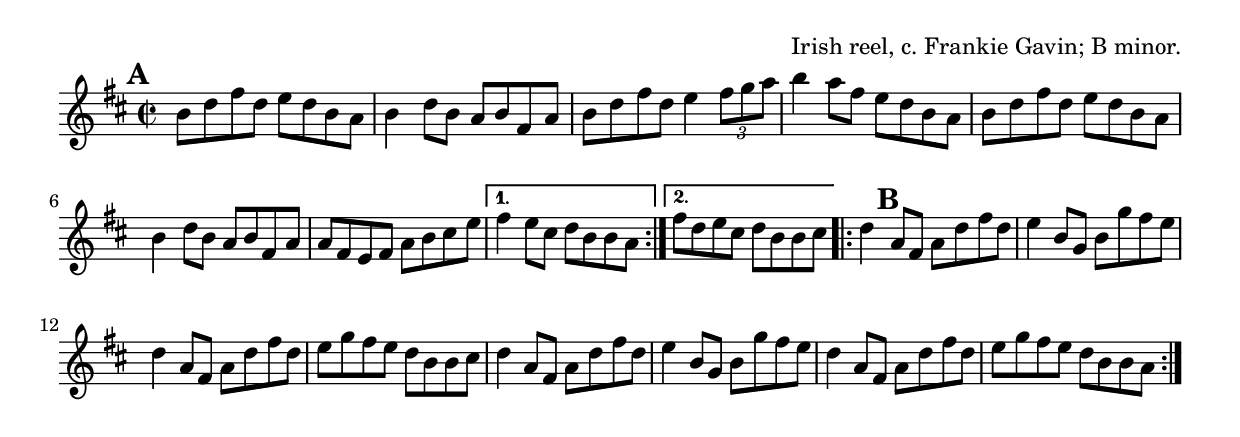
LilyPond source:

\version "2.18.2"
\include "util.ly"

\tocItem \markup "Alice's Reel"

\score {
  <<
    \relative b' {
      \time 2/2
      \key b \minor

      \repeat volta 2 {
        \mark \default
        b8 d fis d e d b a |
        b4 d8 b a b fis a |
        b d fis d e4 \tuplet 3/2 { fis8 g a } |
        b4 a8 fis e d b a |

        b d fis d e d b a |
        b4 d8 b a b fis a |
        a fis e fis a b cis e |
      }
      \alternative {
        { fis4 e8 cis d b b a }
        { fis'8 d e cis d b b cis }
      }

      \repeat volta 2 {
        d4 \mark \default a8 fis a d fis d |
        e4 b8 g b g' fis e |
        d4 a8 fis a d fis d |
        e g fis e d b b cis |

        d4 a8 fis a d fis d |
        e4 b8 g b g' fis e |
        d4 a8 fis a d fis d |
        e g fis e d b b a |
      }
    }
  >>

  \header {
    title = "Alice's Reel"
    opus = "Irish reel, c. Frankie Gavin; B minor."
  }

  \layout {indent=0}
}